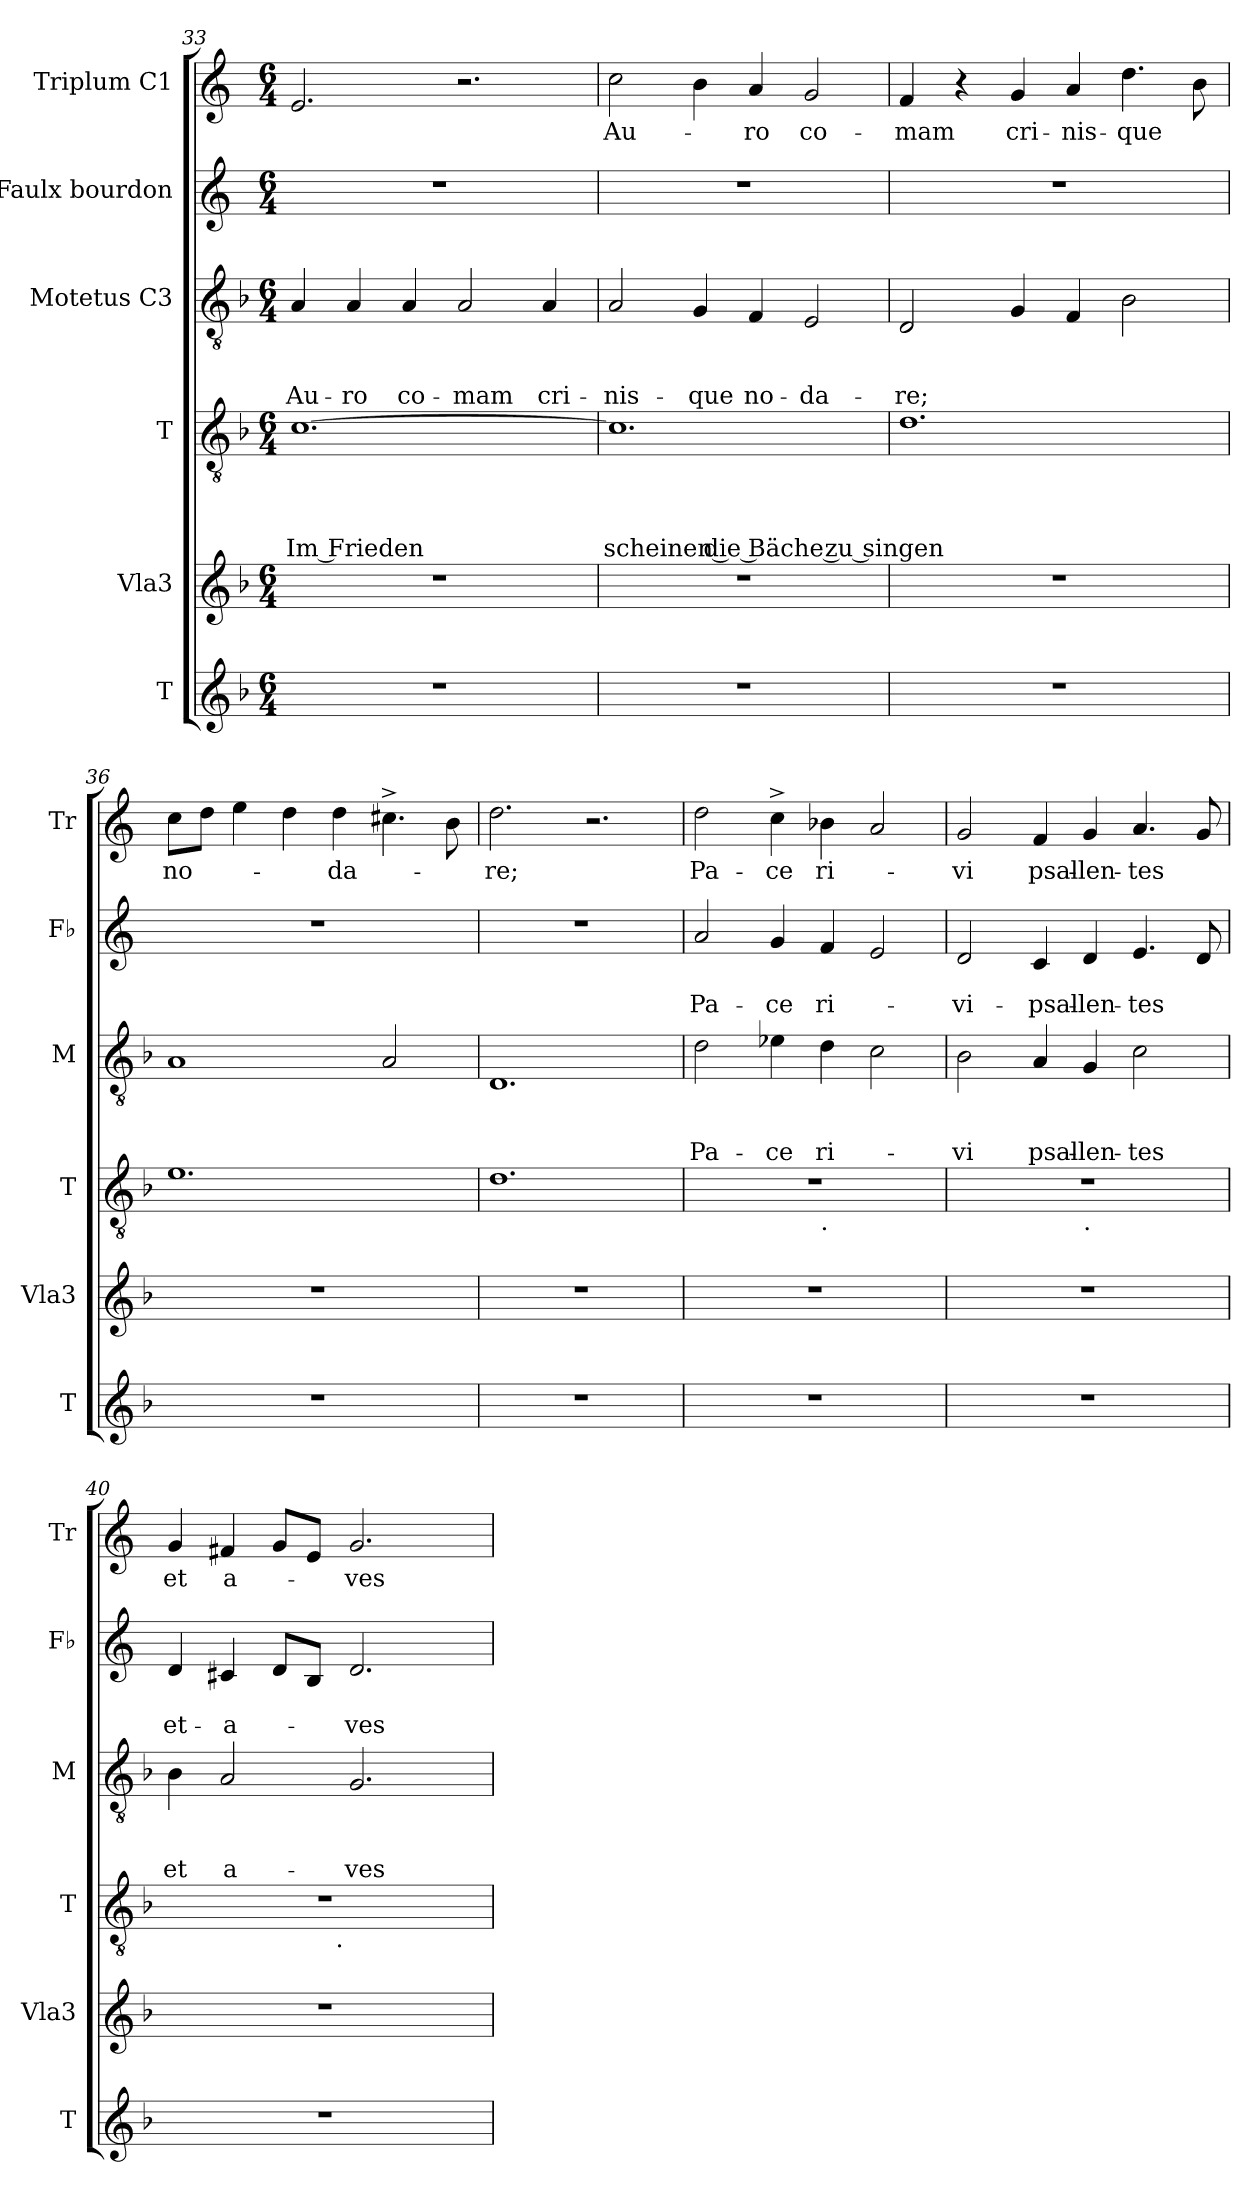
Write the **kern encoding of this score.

**kern	**kern	**kern	**text	**text	**text	**text	**kern	**text	**text	**text	**kern	**text	**text	**kern	**text
*part6	*part5	*part4	*part4	*part4	*part4	*part4	*part3	*part3	*part3	*part3	*part2	*part2	*part2	*part1	*part1
*staff6	*staff5	*staff4	*staff4	*staff4	*staff4	*staff4	*staff3	*staff3	*staff3	*staff3	*staff2	*staff2	*staff2	*staff1	*staff1
*I"T	*I"Vla3	*I"T	*	*	*	*	*I"Motetus C3	*	*	*	*I"Faulx bourdon	*	*	*I"Triplum C1	*
*I'T	*I'Vla3	*I'T	*	*	*	*	*I'M	*	*	*	*I'Fb	*	*	*I'Tr	*
!!LO:LB:g=z
*clefG2	*clefG2	*clefGv2	*	*	*	*	*clefGv2	*	*	*	*clefG2	*	*	*clefG2	*
*	*	*	*	*	*	*	*	*	*	*	*ITrd-3c-5	*	*	*ITrd-3c-5	*
*k[b-]	*k[b-]	*k[b-]	*	*	*	*	*k[b-]	*	*	*	*k[b-]	*	*	*k[b-]	*
*F:	*F:	*F:	*	*	*	*	*F:	*	*	*	*F:	*	*	*F:	*
*M6/4	*M6/4	*M6/4	*	*	*	*	*M6/4	*	*	*	*M6/4	*	*	*M6/4	*
=33	=33	=33	=33	=33	=33	=33	=33	=33	=33	=33	=33	=33	=33	=33	=33
!	!	!	!	!	!	!LO:LY:b	!	!	!	!LO:LY:b	!	!	!	!	!
1.r	1.r	[>1.c	.	.	.	Im Frieden	4A/	.	.	Au-	1.r	.	.	2.a/	.
!	!	!	!	!	!	!	!	!	!	!LO:LY:b:rj	!	!	!	!	!
.	.	.	.	.	.	.	4A/	.	.	-ro	.	.	.	.	.
!	!	!	!	!	!	!	!	!	!	!LO:LY:b	!	!	!	!	!
.	.	.	.	.	.	.	4A/	.	.	co-	.	.	.	.	.
!	!	!	!	!	!	!	!	!	!	!LO:LY:b	!	!	!	!	!
.	.	.	.	.	.	.	2A/	.	.	-mam	.	.	.	2.r	.
!	!	!	!	!	!	!	!	!	!	!LO:LY:b	!	!	!	!	!
.	.	.	.	.	.	.	4A/	.	.	cri-	.	.	.	.	.
=34	=34	=34	=34	=34	=34	=34	=34	=34	=34	=34	=34	=34	=34	=34	=34
!	!	!	!	!	!	!LO:LY:b:rj	!	!	!	!LO:LY:b	!	!	!	!	!LO:LY:b
1.r	1.r	1.c]	.	.	.	scheinen die Bäche zu singen	2A/	.	.	-nis-	1.r	.	.	2ff\	-Au-
!	!	!	!	!	!	!	!	!	!	!LO:LY:b	!	!	!	!	!
.	.	.	.	.	.	.	4G/	.	.	-que	.	.	.	4ee\	.
!	!	!	!	!	!	!	!	!	!	!LO:LY:b	!	!	!	!	!LO:LY:b
.	.	.	.	.	.	.	4F/	.	.	no-	.	.	.	4dd/	-ro
!	!	!	!	!	!	!	!	!	!	!LO:LY:b:rj	!	!	!	!	!LO:LY:b
.	.	.	.	.	.	.	2E/	.	.	-da-	.	.	.	2cc/	co-
=35	=35	=35	=35	=35	=35	=35	=35	=35	=35	=35	=35	=35	=35	=35	=35
!	!	!	!	!	!	!	!	!	!	!LO:LY:b	!	!	!	!	!LO:LY:b
1.r	1.r	1.d	.	.	.	.	2D/	.	.	-re;	1.r	.	.	4b-/	-mam
.	.	.	.	.	.	.	.	.	.	.	.	.	.	4r	.
!	!	!	!	!	!	!	!	!	!	!	!	!	!	!	!LO:LY:b
.	.	.	.	.	.	.	4G/	.	.	.	.	.	.	4cc/	cri-
!	!	!	!	!	!	!	!	!	!	!	!	!	!	!	!LO:LY:b
.	.	.	.	.	.	.	4F/	.	.	.	.	.	.	4dd/	-nis-
!	!	!	!	!	!	!	!	!	!	!	!	!	!	!	!LO:LY:b:rj
.	.	.	.	.	.	.	2B-\	.	.	.	.	.	.	4.gg\	-que
.	.	.	.	.	.	.	.	.	.	.	.	.	.	8ee\	.
=36	=36	=36	=36	=36	=36	=36	=36	=36	=36	=36	=36	=36	=36	=36	=36
!	!	!	!	!	!	!	!	!	!	!	!	!	!	!	!LO:LY:b
1.r	1.r	1.e	.	.	.	.	1A	.	.	.	1.r	.	.	8ff\L	no-
.	.	.	.	.	.	.	.	.	.	.	.	.	.	8gg\J	.
.	.	.	.	.	.	.	.	.	.	.	.	.	.	4aa\	.
.	.	.	.	.	.	.	.	.	.	.	.	.	.	4gg\	.
!	!	!	!	!	!	!	!	!	!	!	!	!	!	!	!LO:LY:b
.	.	.	.	.	.	.	.	.	.	.	.	.	.	4gg\	-da-
.	.	.	.	.	.	.	2A/	.	.	.	.	.	.	4.ff#X^>\	.
.	.	.	.	.	.	.	.	.	.	.	.	.	.	8ee\	.
=37	=37	=37	=37	=37	=37	=37	=37	=37	=37	=37	=37	=37	=37	=37	=37
!	!	!	!	!	!	!	!	!	!	!	!	!	!	!	!LO:LY:b
1.r	1.r	1.d	.	.	.	.	1.D	.	.	.	1.r	.	.	2.gg\	-re;
.	.	.	.	.	.	.	.	.	.	.	.	.	.	2.r	.
!!LO:LB:g=z
=38	=38	=38	=38	=38	=38	=38	=38	=38	=38	=38	=38	=38	=38	=38	=38
!	!	!	!	!	!	!	!	!	!	!LO:LY:b	!	!	!LO:LY:b	!	!LO:LY:b
*	*	*^	*	*	*	*	*	*	*	*	*	*	*	*	*
1.r	1.r	1.r	2.ryy	.	.	.	.	2d\	.	.	Pa-	2dd/	.	-Pa-	2gg\	Pa-
!	!	!	!	!	!	!	!	!	!	!	!LO:LY:b	!	!	!LO:LY:b	!	!LO:LY:b
.	.	.	.	.	.	.	.	4e-X\	.	.	-ce	4cc/	.	-ce	4ff^>\	-ce
!	!	!	!LO:TX:b:t=.	!	!	!	!	!	!	!	!	!	!	!	!	!
!	!	!	!	!	!	!	!	!	!	!	!LO:LY:b	!	!	!LO:LY:b	!	!LO:LY:b
.	.	.	2.ryy	.	.	.	.	4d\	.	.	ri-	4b-/	.	ri-	4ee-X\	ri-
.	.	.	.	.	.	.	.	2c\	.	.	.	2a/	.	.	2dd/	.
=39	=39	=39	=39	=39	=39	=39	=39	=39	=39	=39	=39	=39	=39	=39	=39	=39
!	!	!	!	!	!	!	!	!	!	!	!LO:LY:b	!	!	!LO:LY:b	!	!LO:LY:b
1.r	1.r	1.r	2.ryy	.	.	.	.	2B-\	.	.	-vi	2g/	.	-vi-	2cc/	-vi
!	!	!	!	!	!	!	!	!	!	!	!LO:LY:b	!	!	!LO:LY:b	!	!LO:LY:b
.	.	.	.	.	.	.	.	4A/	.	.	psal-	4f/	.	-psal-	4b-/	psal-
!	!	!	!LO:TX:b:t=.	!	!	!	!	!	!	!	!	!	!	!	!	!
!	!	!	!	!	!	!	!	!	!	!	!LO:LY:b	!	!	!LO:LY:b	!	!LO:LY:b
.	.	.	2.ryy	.	.	.	.	4G/	.	.	-len-	4g/	.	-len-	4cc/	-len-
!	!	!	!	!	!	!	!	!	!	!	!LO:LY:b	!	!	!LO:LY:b	!	!LO:LY:b
.	.	.	.	.	.	.	.	2c\	.	.	-tes	4.a/	.	-tes	4.dd/	-tes
.	.	.	.	.	.	.	.	.	.	.	.	8g/	.	.	8cc/	.
=40	=40	=40	=40	=40	=40	=40	=40	=40	=40	=40	=40	=40	=40	=40	=40	=40
!	!	!	!	!	!	!	!	!	!	!	!LO:LY:b	!	!	!LO:LY:b	!	!LO:LY:b
1.r	1.r	1.r	2ryy	.	.	.	.	4B-\	.	.	et	4g/	.	et-	4cc/	et
!	!	!	!	!	!	!	!	!	!	!	!LO:LY:b	!	!	!LO:LY:b	!	!LO:LY:b
.	.	.	.	.	.	.	.	2A/	.	.	a-	4f#X/	.	-a-	4bn/	a-
.	.	.	8..ryy	.	.	.	.	.	.	.	.	8g/L	.	.	8cc/L	.
.	.	.	.	.	.	.	.	.	.	.	.	8e/J	.	.	8a/J	.
!	!	!	!LO:TX:b:t=.	!	!	!	!	!	!	!	!	!	!	!	!	!
.	.	.	2ryy	.	.	.	.	.	.	.	.	.	.	.	.	.
!	!	!	!	!	!	!	!	!	!	!	!LO:LY:b	!	!	!LO:LY:b	!	!LO:LY:b
.	.	.	.	.	.	.	.	2.G/	.	.	-ves	2.g/	.	-ves	2.cc/	-ves
.	.	.	4ryy	.	.	.	.	.	.	.	.	.	.	.	.	.
.	.	.	32ryy	.	.	.	.	.	.	.	.	.	.	.	.	.
*	*	*v	*v	*	*	*	*	*	*	*	*	*	*	*	*	*
=	=	=	=	=	=	=	=	=	=	=	=	=	=	=	=
*-	*-	*-	*-	*-	*-	*-	*-	*-	*-	*-	*-	*-	*-	*-	*-
